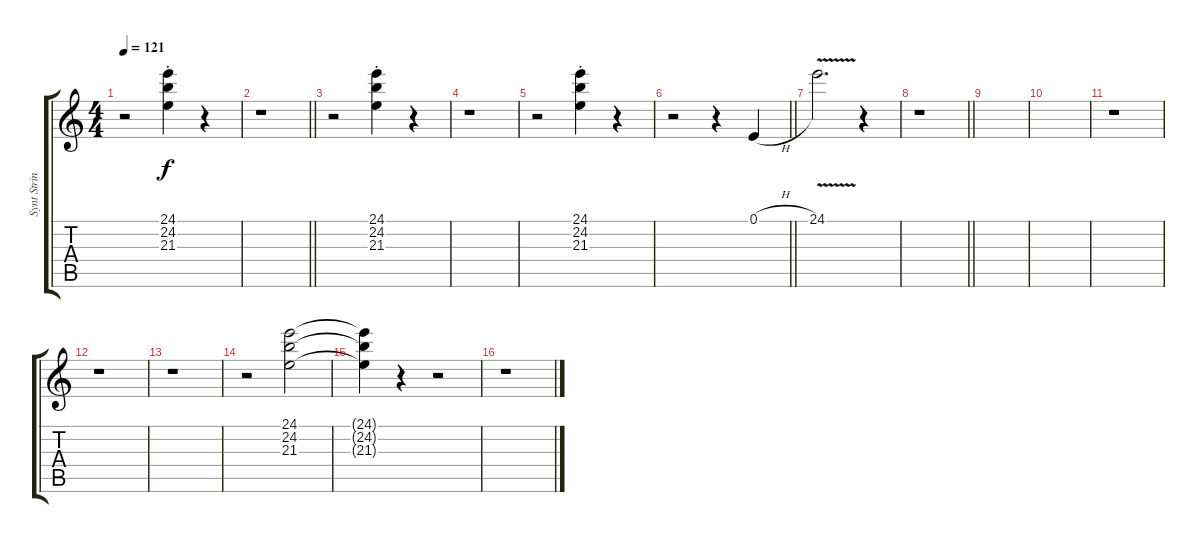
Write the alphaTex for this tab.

\track ("Synt String 5" "Synt Strin") {instrument pad8sweep}
\staff {score tabs}
\tuning (E4 B3 G3 D3 A2 E2) {hide}
\ts (4 4)
\tempo 121
\clef g2
\ks c
r.2{dy f} (24.1{st} 24.2{st} 21.3{st}).4 r.4 |
\barLineRight lightlight
r.1 |
r.2 (24.1{st} 24.2{st} 21.3{st}).4 r.4 |
r.1 |
r.2 (24.1{st} 24.2{st} 21.3{st}).4 r.4 |
\barLineRight lightlight
r.2 r.4 0.1{h}.4 |
24.1{v}.2{d} r.4 |
\barLineRight lightlight
r.1 |
|
|
r.1 |
r.1 |
r.1 |
r.2 (24.1 24.2 21.3).2 |
(24.1{t} 24.2{t} 21.3{t}).4 r.4 r.2 |
r.1
